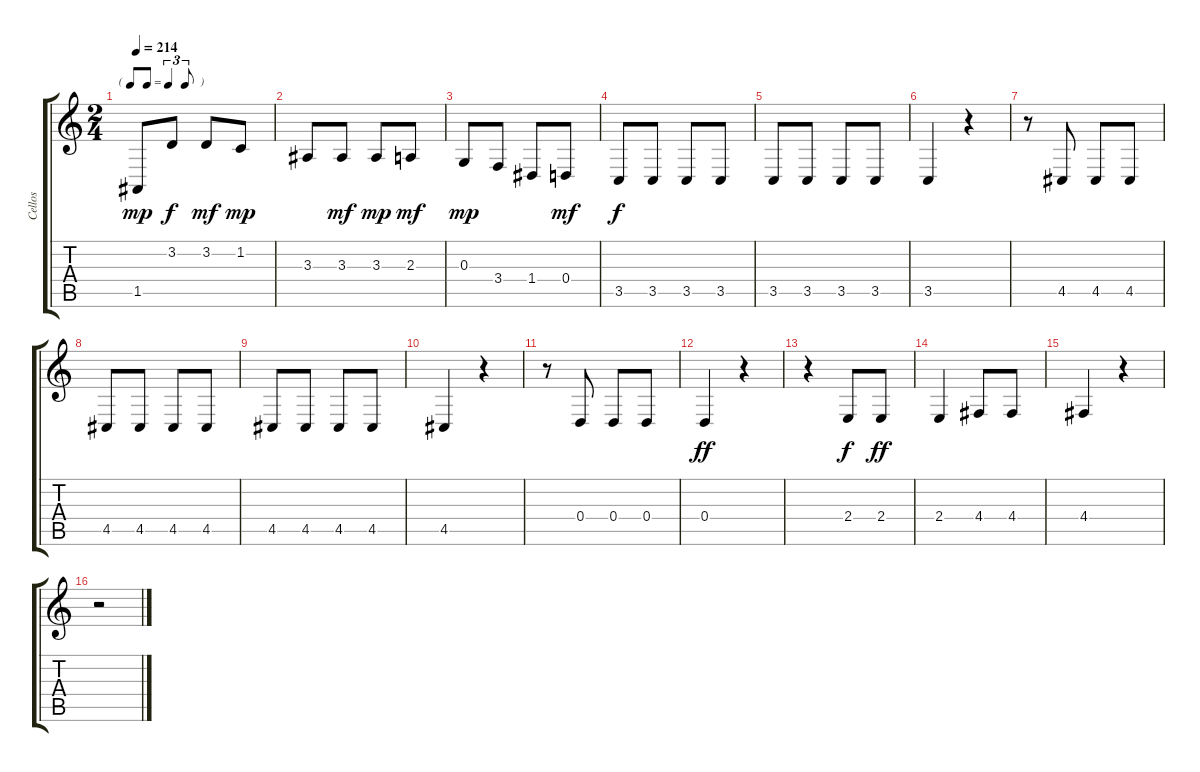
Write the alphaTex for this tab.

\track ("Cellos" "Cellos") {instrument stringensemble1}
\staff {score tabs}
\tuning (E4 B3 G3 D3 A2 E2) {hide}
\ts (2 4)
\tf triplet8th
\tempo 214
\clef g2
\ks c
1.5.8{dy mp} 3.2.8{dy f} 3.2.8{dy mf} 1.2.8{dy mp} |
3.3.8 3.3.8{dy mf} 3.3.8{dy mp} 2.3.8{dy mf} |
0.3.8{dy mp} 3.4.8 1.4.8 0.4.8{dy mf} |
3.5.8{dy f} 3.5.8 3.5.8 3.5.8 |
3.5.8 3.5.8 3.5.8 3.5.8 |
3.5.4 r.4 |
r.8 4.5.8 4.5.8 4.5.8 |
4.5.8 4.5.8 4.5.8 4.5.8 |
4.5.8 4.5.8 4.5.8 4.5.8 |
4.5.4 r.4 |
r.8 0.4.8 0.4.8 0.4.8 |
0.4.4{dy ff} r.4 |
r.4 2.4.8{dy f} 2.4.8{dy ff} |
2.4.4 4.4.8 4.4.8 |
4.4.4 r.4 |
r.2
